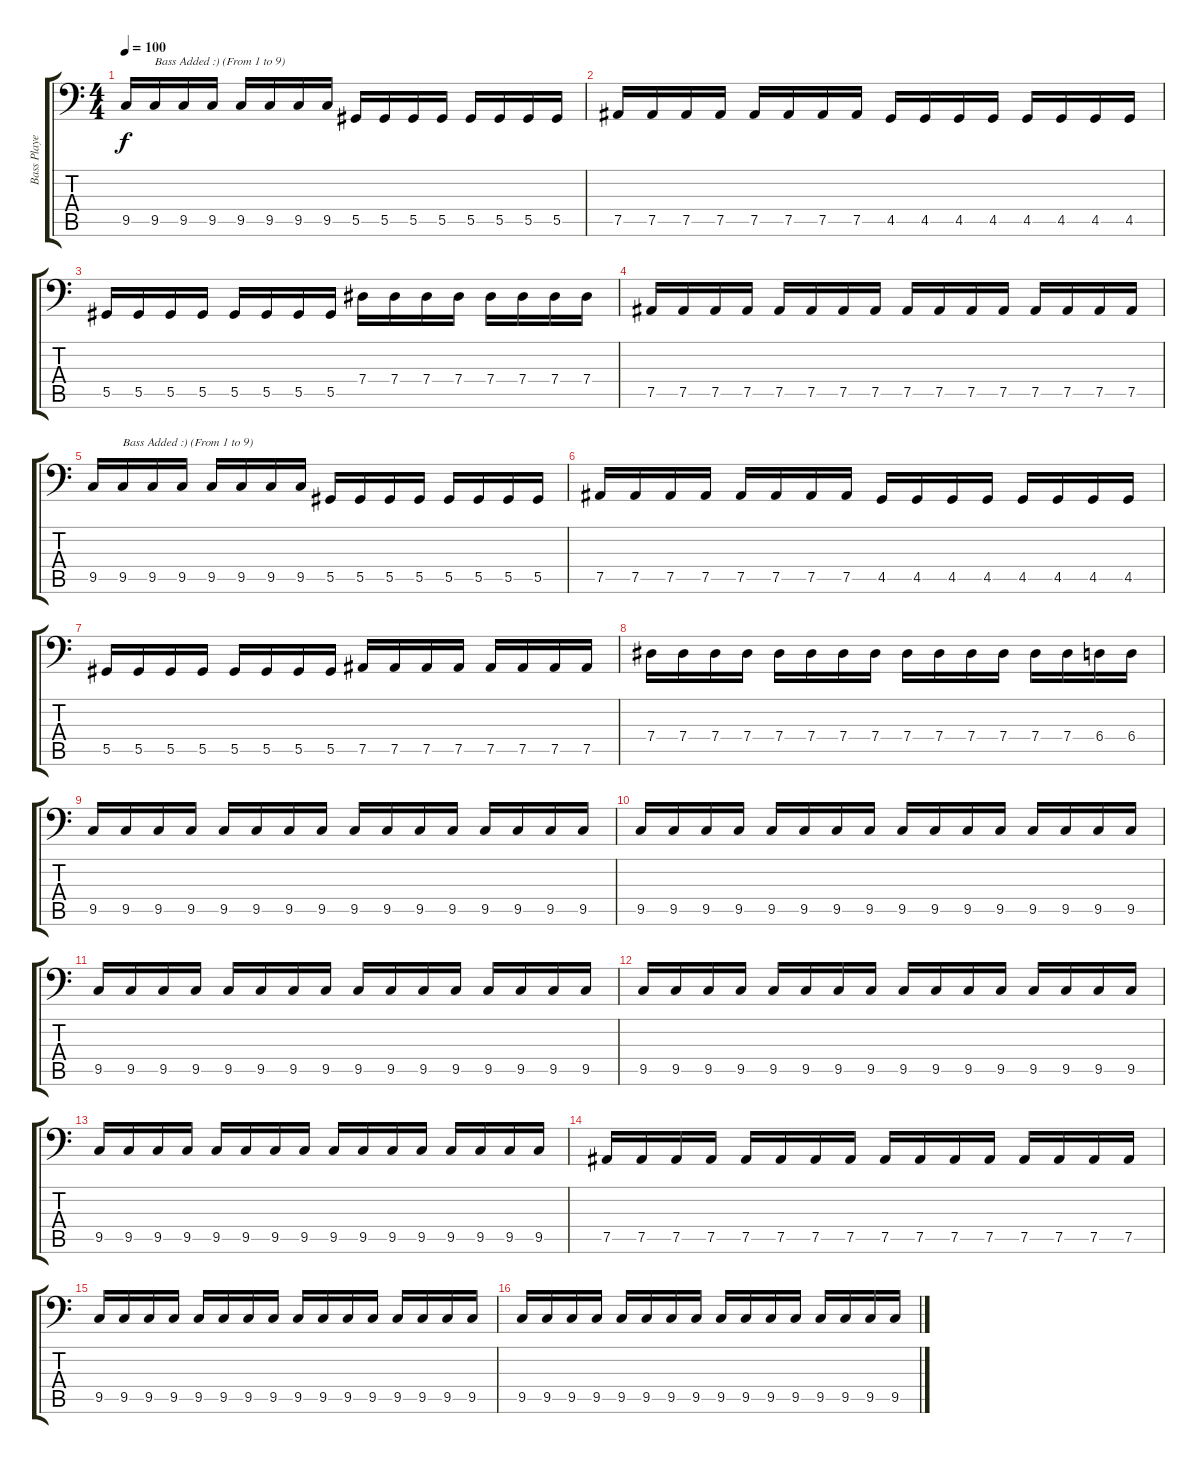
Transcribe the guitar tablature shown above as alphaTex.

\track ("Bass Player :P" "Bass Playe") {instrument acousticguitarnylon}
\staff {score tabs}
\tuning (B2 Gb2 Db2 Ab1 Eb1 Bb0) {hide}
\ts (4 4)
\tempo 100
\clef f4
\ks c
9.5.16{dy f instrument acousticguitarnylon} 9.5.16{txt "Bass Added :) (From 1 to 9)"} 9.5.16 9.5.16 9.5.16 9.5.16 9.5.16 9.5.16 5.5.16 5.5.16 5.5.16 5.5.16 5.5.16 5.5.16 5.5.16 5.5.16 |
7.5.16 7.5.16 7.5.16 7.5.16 7.5.16 7.5.16 7.5.16 7.5.16 4.5.16 4.5.16 4.5.16 4.5.16 4.5.16 4.5.16 4.5.16 4.5.16 |
5.5.16 5.5.16 5.5.16 5.5.16 5.5.16 5.5.16 5.5.16 5.5.16 7.4.16 7.4.16 7.4.16 7.4.16 7.4.16 7.4.16 7.4.16 7.4.16 |
7.5.16 7.5.16 7.5.16 7.5.16 7.5.16 7.5.16 7.5.16 7.5.16 7.5.16 7.5.16 7.5.16 7.5.16 7.5.16 7.5.16 7.5.16 7.5.16 |
9.5.16 9.5.16{txt "Bass Added :) (From 1 to 9)"} 9.5.16 9.5.16 9.5.16 9.5.16 9.5.16 9.5.16 5.5.16 5.5.16 5.5.16 5.5.16 5.5.16 5.5.16 5.5.16 5.5.16 |
7.5.16 7.5.16 7.5.16 7.5.16 7.5.16 7.5.16 7.5.16 7.5.16 4.5.16 4.5.16 4.5.16 4.5.16 4.5.16 4.5.16 4.5.16 4.5.16 |
5.5.16 5.5.16 5.5.16 5.5.16 5.5.16 5.5.16 5.5.16 5.5.16 7.5.16 7.5.16 7.5.16 7.5.16 7.5.16 7.5.16 7.5.16 7.5.16 |
7.4.16 7.4.16 7.4.16 7.4.16 7.4.16 7.4.16 7.4.16 7.4.16 7.4.16 7.4.16 7.4.16 7.4.16 7.4.16 7.4.16 6.4.16 6.4.16 |
9.5.16 9.5.16 9.5.16 9.5.16 9.5.16 9.5.16 9.5.16 9.5.16 9.5.16 9.5.16 9.5.16 9.5.16 9.5.16 9.5.16 9.5.16 9.5.16 |
9.5.16 9.5.16 9.5.16 9.5.16 9.5.16 9.5.16 9.5.16 9.5.16 9.5.16 9.5.16 9.5.16 9.5.16 9.5.16 9.5.16 9.5.16 9.5.16 |
9.5.16 9.5.16 9.5.16 9.5.16 9.5.16 9.5.16 9.5.16 9.5.16 9.5.16 9.5.16 9.5.16 9.5.16 9.5.16 9.5.16 9.5.16 9.5.16 |
9.5.16 9.5.16 9.5.16 9.5.16 9.5.16 9.5.16 9.5.16 9.5.16 9.5.16 9.5.16 9.5.16 9.5.16 9.5.16 9.5.16 9.5.16 9.5.16 |
9.5.16 9.5.16 9.5.16 9.5.16 9.5.16 9.5.16 9.5.16 9.5.16 9.5.16 9.5.16 9.5.16 9.5.16 9.5.16 9.5.16 9.5.16 9.5.16 |
7.5.16 7.5.16 7.5.16 7.5.16 7.5.16 7.5.16 7.5.16 7.5.16 7.5.16 7.5.16 7.5.16 7.5.16 7.5.16 7.5.16 7.5.16 7.5.16 |
9.5.16 9.5.16 9.5.16 9.5.16 9.5.16 9.5.16 9.5.16 9.5.16 9.5.16 9.5.16 9.5.16 9.5.16 9.5.16 9.5.16 9.5.16 9.5.16 |
9.5.16 9.5.16 9.5.16 9.5.16 9.5.16 9.5.16 9.5.16 9.5.16 9.5.16 9.5.16 9.5.16 9.5.16 9.5.16 9.5.16 9.5.16 9.5.16
